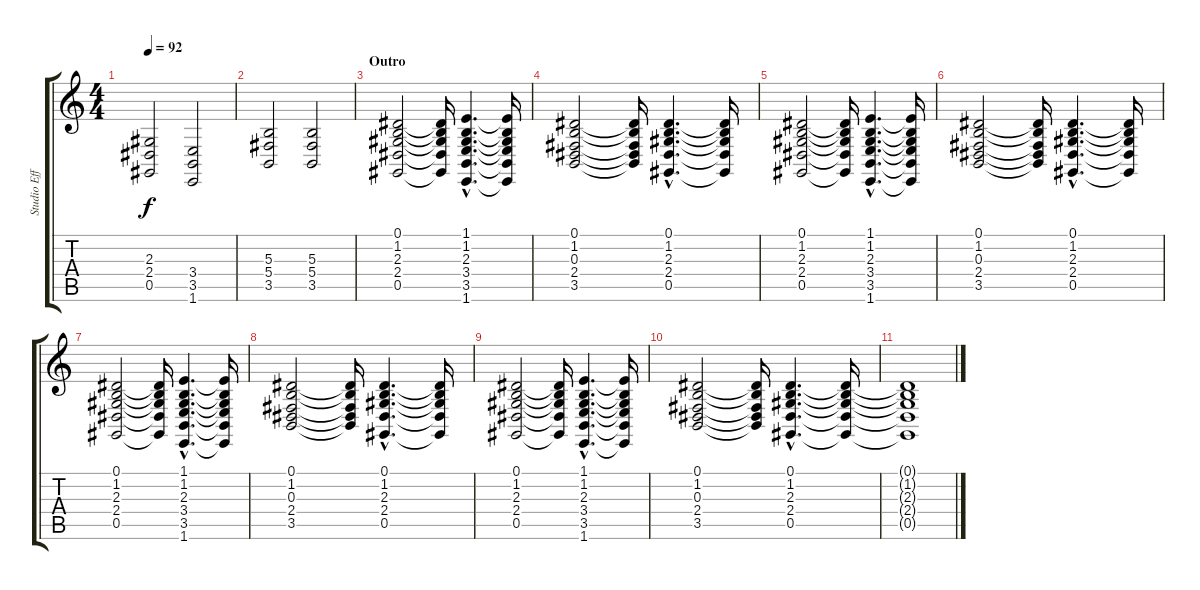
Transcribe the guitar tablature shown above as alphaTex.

\track ("Studio Effects - Keyboards" "Studio Eff") {instrument synthstrings1}
\staff {score tabs}
\tuning (Eb4 Bb3 Gb3 Db3 Ab2 Eb2) {hide}
\ts (4 4)
\tempo 92
\clef g2
\ks c
(2.3 2.4 0.5).2{dy f} (3.4 3.5 1.6).2 |
(5.3 5.4 3.5).2 (5.3 5.4 3.5).2 |
\section ("" "Outro")
(0.1 1.2 2.3 2.4 0.5).2 (0.1{t} 1.2{t} 2.3{t} 2.4{t} 0.5{t}).16 (1.1{hac} 1.2{hac} 2.3{hac} 3.4{hac} 3.5{hac} 1.6{hac}).4{d} (1.1{t} 1.2{t} 2.3{t} 3.4{t} 3.5{t} 1.6{t}).16 |
(0.1 1.2 0.3 2.4 3.5).2 (0.1{t} 1.2{t} 0.3{t} 2.4{t} 3.5{t}).16 (0.1{hac} 1.2{hac} 2.3{hac} 2.4{hac} 0.5{hac}).4{d} (0.1{t} 1.2{t} 2.3{t} 2.4{t} 0.5{t}).16 |
(0.1 1.2 2.3 2.4 0.5).2 (0.1{t} 1.2{t} 2.3{t} 2.4{t} 0.5{t}).16 (1.1{hac} 1.2{hac} 2.3{hac} 3.4{hac} 3.5{hac} 1.6{hac}).4{d} (1.1{t} 1.2{t} 2.3{t} 3.4{t} 3.5{t} 1.6{t}).16 |
(0.1 1.2 0.3 2.4 3.5).2 (0.1{t} 1.2{t} 0.3{t} 2.4{t} 3.5{t}).16 (0.1{hac} 1.2{hac} 2.3{hac} 2.4{hac} 0.5{hac}).4{d} (0.1{t} 1.2{t} 2.3{t} 2.4{t} 0.5{t}).16 |
(0.1 1.2 2.3 2.4 0.5).2 (0.1{t} 1.2{t} 2.3{t} 2.4{t} 0.5{t}).16 (1.1{hac} 1.2{hac} 2.3{hac} 3.4{hac} 3.5{hac} 1.6{hac}).4{d} (1.1{t} 1.2{t} 2.3{t} 3.4{t} 3.5{t} 1.6{t}).16 |
(0.1 1.2 0.3 2.4 3.5).2 (0.1{t} 1.2{t} 0.3{t} 2.4{t} 3.5{t}).16 (0.1{hac} 1.2{hac} 2.3{hac} 2.4{hac} 0.5{hac}).4{d} (0.1{t} 1.2{t} 2.3{t} 2.4{t} 0.5{t}).16 |
(0.1 1.2 2.3 2.4 0.5).2 (0.1{t} 1.2{t} 2.3{t} 2.4{t} 0.5{t}).16 (1.1{hac} 1.2{hac} 2.3{hac} 3.4{hac} 3.5{hac} 1.6{hac}).4{d} (1.1{t} 1.2{t} 2.3{t} 3.4{t} 3.5{t} 1.6{t}).16 |
(0.1 1.2 0.3 2.4 3.5).2 (0.1{t} 1.2{t} 0.3{t} 2.4{t} 3.5{t}).16 (0.1{hac} 1.2{hac} 2.3{hac} 2.4{hac} 0.5{hac}).4{d} (0.1{t} 1.2{t} 2.3{t} 2.4{t} 0.5{t}).16 |
(0.1{t} 1.2{t} 2.3{t} 2.4{t} 0.5{t}).1
